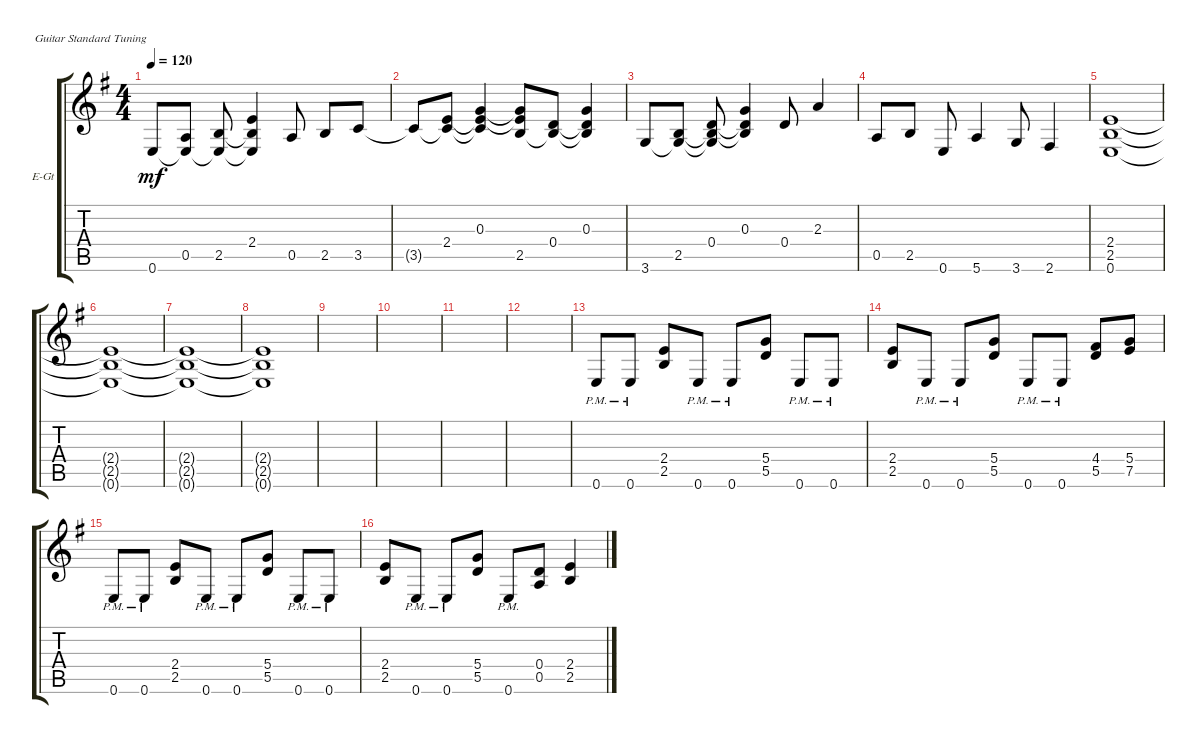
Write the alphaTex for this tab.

\defaultSystemsLayout 4
\bracketExtendMode groupsimilarinstruments
\firstSystemTrackNameOrientation horizontal
\otherSystemsTrackNameOrientation horizontal
\track ("Rhythm Guitar" "E-Gt") {instrument electricguitarclean}
\staff {score tabs}
\tuning (E4 B3 G3 D3 A2 E2)
\ts (4 4)
\tempo 120
\clef g2
\ks eminor
0.6.8{dy mf} (0.5 0.6{t}).8 (2.5 0.6{t}).8 (2.4 0.6{t} 2.5{t}).4 0.5.8 2.5.8 3.5.8 |
3.5{t}.8 (2.4 3.5{t}).8 (0.3 3.5{t} 2.4{t}).4 (2.5 2.4{t} 0.3{t}).8 (0.4 2.5{t}).8 (0.3 2.5{t} 0.4{t}).4 |
3.6.8 (2.5 3.6{t}).8 (0.4 3.6{t} 2.5{t}).8 (0.3 2.5{t} 0.4{t}).4 0.4.8 2.3.4 |
0.5.8 2.5.8 0.6.8 5.6.4 3.6.8 2.6.4 |
(0.6 2.5 2.4).1 |
(2.4{t} 2.5{t} 0.6{t}).1 |
(0.6{t} 2.5{t} 2.4{t}).1 |
(0.6{t} 2.5{t} 2.4{t}).1 |
|
|
|
|
0.6{pm}.8 0.6{pm}.8 (2.5 2.4).8 0.6{pm}.8 0.6{pm}.8 (5.5 5.4).8 0.6{pm}.8 0.6{pm}.8 |
(2.5 2.4).8 0.6{pm}.8 0.6{pm}.8 (5.5 5.4).8 0.6{pm}.8 0.6{pm}.8 (4.4 5.5).8 (7.5 5.4).8 |
0.6{pm}.8 0.6{pm}.8 (2.5 2.4).8 0.6{pm}.8 0.6{pm}.8 (5.5 5.4).8 0.6{pm}.8 0.6{pm}.8 |
(2.5 2.4).8 0.6{pm}.8 0.6{pm}.8 (5.5 5.4).8 0.6{pm}.8 (0.4 0.5).8 (2.5 2.4).4
